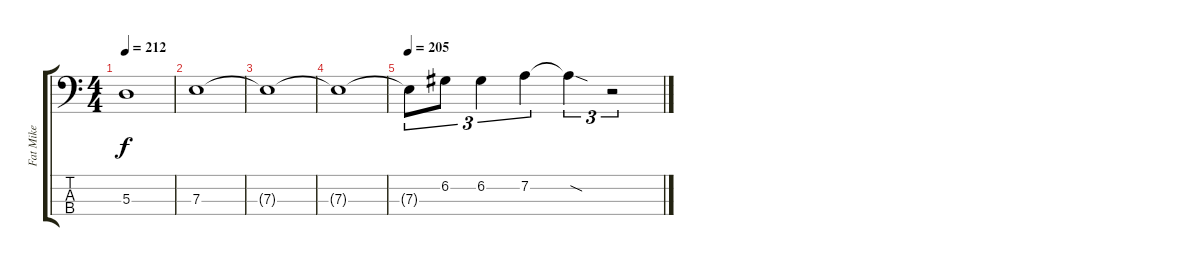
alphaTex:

\track ("Fat Mike" "Fat Mike") {instrument electricbasspick}
\staff {score tabs}
\tuning (G2 D2 A1 E1) {hide}
\ts (4 4)
\tempo 212
\clef f4
\ks c
5.3{t}.1{dy f} |
7.3.1 |
7.3{t}.1 |
7.3{t}.1 |
\tempo 205
7.3{t}.8{tu (3 2)} 6.2.8{tu (3 2)} 6.2.4{tu (3 2)} 7.2.4{tu (3 2)} 7.2{sod t}.4{tu (3 2)} r.2{tu (3 2)}
